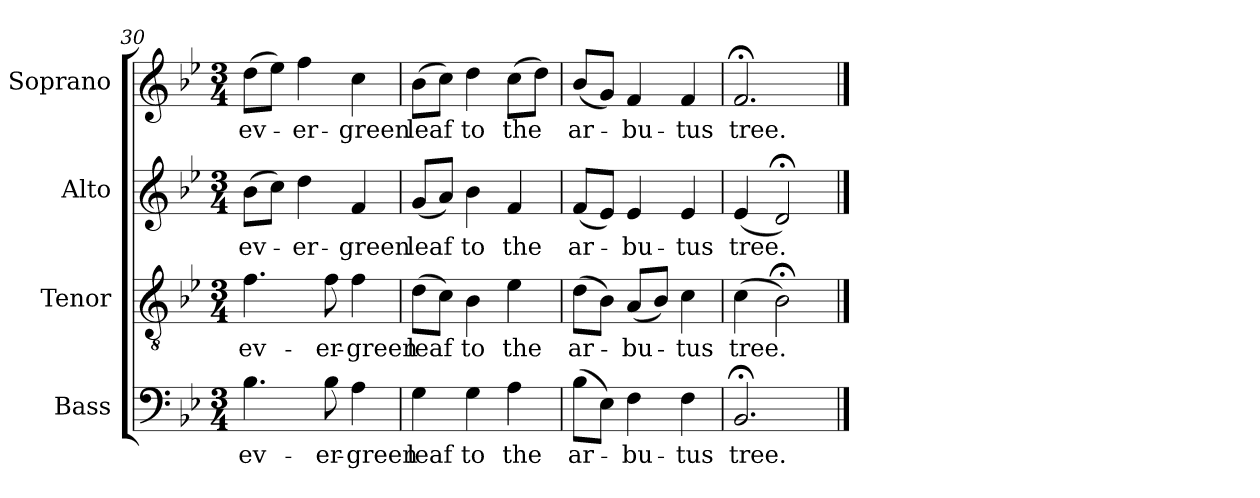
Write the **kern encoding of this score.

**kern	**text	**kern	**text	**kern	**text	**kern	**text
*part4	*part4	*part3	*part3	*part2	*part2	*part1	*part1
*staff4	*staff4	*staff3	*staff3	*staff2	*staff2	*staff1	*staff1
*I"Bass	*	*I"Tenor	*	*I"Alto	*	*I"Soprano	*
*I'B.	*	*I'T.	*	*I'A.	*	*I'S.	*
*clefF4	*	*clefGv2	*	*clefG2	*	*clefG2	*
*	*	*ITrd7c12	*	*	*	*	*
*k[b-e-]	*	*k[b-e-]	*	*k[b-e-]	*	*k[b-e-]	*
*B-:	*	*B-:	*	*B-:	*	*B-:	*
*M3/4	*	*M3/4	*	*M3/4	*	*M3/4	*
=30	=30	=30	=30	=30	=30	=30	=30
!	!LO:LY:b:color=#000000	!	!	!	!	!	!
!	!	!	!LO:LY:b:color=#000000	!	!	!	!
!	!	!	!	!	!LO:LY:b:color=#000000	!	!
!	!	!	!	!	!	!	!LO:LY:b:color=#000000
4.B-i\	ev-	4.Fi\	ev-	(8b-i\L	ev-	(8ddi\L	ev-
.	.	.	.	8cci\J)	.	8ee-i\J)	.
!	!	!	!	!	!LO:LY:b:color=#000000	!	!
!	!	!	!	!	!	!	!LO:LY:b:color=#000000
.	.	.	.	4ddi\	-er-	4ffi\	-er-
!	!LO:LY:b:color=#000000	!	!	!	!	!	!
!	!	!	!LO:LY:b:color=#000000	!	!	!	!
8B-i\	-er-	8Fi\	-er-	.	.	.	.
!	!LO:LY:b:color=#000000	!	!	!	!	!	!
!	!	!	!LO:LY:b:color=#000000	!	!	!	!
!	!	!	!	!	!LO:LY:b:color=#000000	!	!
!	!	!	!	!	!	!	!LO:LY:b:color=#000000
4Ai\	-green	4Fi\	-green	4fi/	-green	4cci\	-green
=31	=31	=31	=31	=31	=31	=31	=31
!	!LO:LY:b:color=#000000	!	!	!	!	!	!
!	!	!	!LO:LY:b:color=#000000	!	!	!	!
!	!	!	!	!	!LO:LY:b:color=#000000	!	!
!	!	!	!	!	!	!	!LO:LY:b:color=#000000
4Gi\	leaf	(8Di\L	leaf	(8gi/L	leaf	(8b-i\L	leaf
.	.	8Ci\J)	.	8ai/J)	.	8cci\J)	.
!	!LO:LY:b:color=#000000	!	!	!	!	!	!
!	!	!	!LO:LY:b:color=#000000	!	!	!	!
!	!	!	!	!	!LO:LY:b:color=#000000	!	!
!	!	!	!	!	!	!	!LO:LY:b:color=#000000
4Gi\	to	4BB-i\	to	4b-i\	to	4ddi\	to
!	!LO:LY:b:color=#000000	!	!	!	!	!	!
!	!	!	!LO:LY:b:color=#000000	!	!	!	!
!	!	!	!	!	!LO:LY:b:color=#000000	!	!
!	!	!	!	!	!	!	!LO:LY:b:color=#000000
4Ai\	the	4E-i\	the	4fi/	the	(8cci\L	the
.	.	.	.	.	.	8ddi\J)	.
=32	=32	=32	=32	=32	=32	=32	=32
!	!LO:LY:b:color=#000000	!	!	!	!	!	!
!	!	!	!LO:LY:b:color=#000000	!	!	!	!
!	!	!	!	!	!LO:LY:b:color=#000000	!	!
!	!	!	!	!	!	!	!LO:LY:b:color=#000000
(8B-i\L	ar-	(8Di\L	ar-	(8fi/L	ar-	(8b-i/L	ar-
8E-i\J)	.	8BB-i\J)	.	8e-i/J)	.	8gi/J)	.
!	!LO:LY:b:color=#000000	!	!	!	!	!	!
!	!	!	!LO:LY:b:color=#000000	!	!	!	!
!	!	!	!	!	!LO:LY:b:color=#000000	!	!
!	!	!	!	!	!	!	!LO:LY:b:color=#000000
4Fi\	-bu-	(8AAi/L	-bu-	4e-i/	-bu-	4fi/	-bu-
.	.	8BB-i/J)	.	.	.	.	.
!	!LO:LY:b:color=#000000	!	!	!	!	!	!
!	!	!	!LO:LY:b:color=#000000	!	!	!	!
!	!	!	!	!	!LO:LY:b:color=#000000	!	!
!	!	!	!	!	!	!	!LO:LY:b:color=#000000
4Fi\	-tus	4Ci\	-tus	4e-i/	-tus	4fi/	-tus
=33	=33	=33	=33	=33	=33	=33	=33
!	!LO:LY:b:color=#000000	!	!	!	!	!	!
!	!	!	!LO:LY:b:color=#000000	!	!	!	!
!	!	!	!	!	!LO:LY:b:color=#000000	!	!
!	!	!	!	!	!	!	!LO:LY:b:color=#000000
2.BB-;i/	tree.	(4Ci\	tree.	(4e-i/	tree.	2.f;i/	tree.
.	.	2BB-;i\)	.	2d;i/)	.	.	.
==	==	==	==	==	==	==	==
*-	*-	*-	*-	*-	*-	*-	*-
